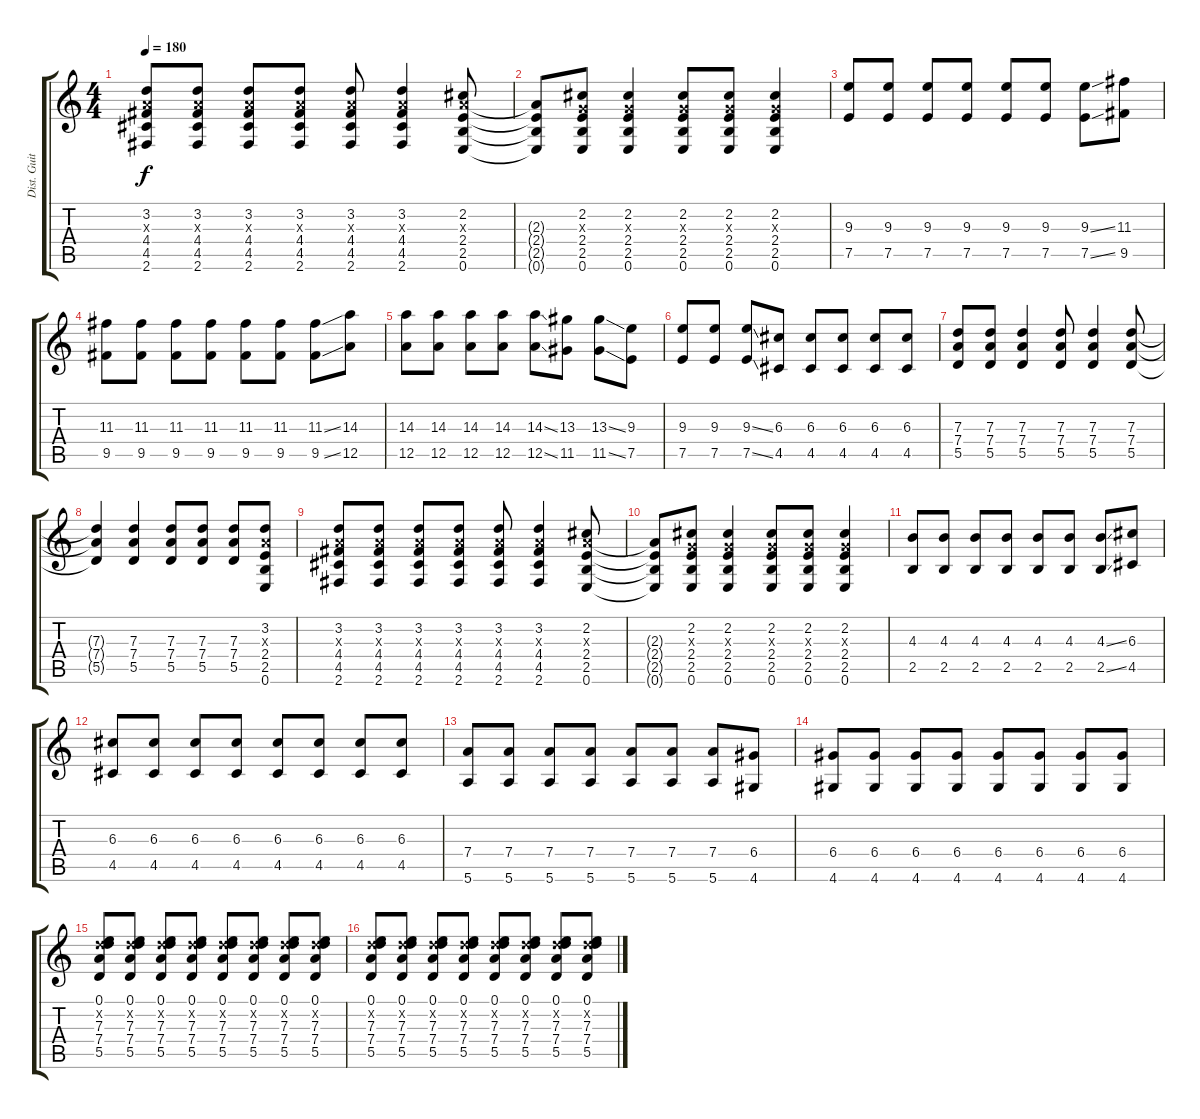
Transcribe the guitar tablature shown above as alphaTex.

\track ("Dist. Guitar" "Dist. Guit") {instrument overdrivenguitar}
\staff {score tabs}
\tuning (E4 B3 G3 D3 A2 E2) {hide}
\ts (4 4)
\tempo 180
\clef g2
\ks c
(3.2 2.3{x} 4.4 4.5 2.6).8{dy f} (3.2 2.3{x} 4.4 4.5 2.6).8 (3.2 2.3{x} 4.4 4.5 2.6).8 (3.2 2.3{x} 4.4 4.5 2.6).8 (3.2 2.3{x} 4.4 4.5 2.6).8 (3.2 2.3{x} 4.4 4.5 2.6).4 (2.2 2.3{x} 2.4 2.5 0.6).8 |
(2.3{t} 2.4{t} 2.5{t} 0.6{t}).8 (2.2 0.3{x} 2.4 2.5 0.6).8 (2.2 0.3{x} 2.4 2.5 0.6).4 (2.2 0.3{x} 2.4 2.5 0.6).8 (2.2 0.3{x} 2.4 2.5 0.6).8 (2.2 0.3{x} 2.4 2.5 0.6).4 |
(9.3 7.5).8 (9.3 7.5).8 (9.3 7.5).8 (9.3 7.5).8 (9.3 7.5).8 (9.3 7.5).8 (9.3{ss} 7.5{ss}).8 (11.3 9.5).8 |
(11.3 9.5).8 (11.3 9.5).8 (11.3 9.5).8 (11.3 9.5).8 (11.3 9.5).8 (11.3 9.5).8 (11.3{ss} 9.5{ss}).8 (14.3 12.5).8 |
(14.3 12.5).8 (14.3 12.5).8 (14.3 12.5).8 (14.3 12.5).8 (14.3{ss} 12.5{ss}).8 (13.3 11.5).8 (13.3{ss} 11.5{ss}).8 (9.3 7.5).8 |
(9.3 7.5).8 (9.3 7.5).8 (9.3{ss} 7.5{ss}).8 (6.3 4.5).8 (6.3 4.5).8 (6.3 4.5).8 (6.3 4.5).8 (6.3 4.5).8 |
(7.3 7.4 5.5).8 (7.3 7.4 5.5).8 (7.3 7.4 5.5).4 (7.3 7.4 5.5).8 (7.3 7.4 5.5).4 (7.3 7.4 5.5).8 |
(7.3{t} 7.4{t} 5.5{t}).4 (7.3 7.4 5.5).4 (7.3 7.4 5.5).8 (7.3 7.4 5.5).8 (7.3 7.4 5.5).8 (3.2 2.3{x} 2.4 2.5 0.6).8 |
(3.2 2.3{x} 4.4 4.5 2.6).8 (3.2 2.3{x} 4.4 4.5 2.6).8 (3.2 2.3{x} 4.4 4.5 2.6).8 (3.2 2.3{x} 4.4 4.5 2.6).8 (3.2 2.3{x} 4.4 4.5 2.6).8 (3.2 2.3{x} 4.4 4.5 2.6).4 (2.2 2.3{x} 2.4 2.5 0.6).8 |
(2.3{t} 2.4{t} 2.5{t} 0.6{t}).8 (2.2 0.3{x} 2.4 2.5 0.6).8 (2.2 0.3{x} 2.4 2.5 0.6).4 (2.2 0.3{x} 2.4 2.5 0.6).8 (2.2 0.3{x} 2.4 2.5 0.6).8 (2.2 0.3{x} 2.4 2.5 0.6).4 |
(4.3 2.5).8 (4.3 2.5).8 (4.3 2.5).8 (4.3 2.5).8 (4.3 2.5).8 (4.3 2.5).8 (4.3{ss} 2.5{ss}).8 (6.3 4.5).8 |
(6.3 4.5).8 (6.3 4.5).8 (6.3 4.5).8 (6.3 4.5).8 (6.3 4.5).8 (6.3 4.5).8 (6.3 4.5).8 (6.3 4.5).8 |
(7.4 5.6).8 (7.4 5.6).8 (7.4 5.6).8 (7.4 5.6).8 (7.4 5.6).8 (7.4 5.6).8 (7.4 5.6).8 (6.4 4.6).8 |
(6.4 4.6).8 (6.4 4.6).8 (6.4 4.6).8 (6.4 4.6).8 (6.4 4.6).8 (6.4 4.6).8 (6.4 4.6).8 (6.4 4.6).8 |
(0.1 3.2{x} 7.3 7.4 5.5).8 (0.1 3.2{x} 7.3 7.4 5.5).8 (0.1 3.2{x} 7.3 7.4 5.5).8 (0.1 3.2{x} 7.3 7.4 5.5).8 (0.1 3.2{x} 7.3 7.4 5.5).8 (0.1 3.2{x} 7.3 7.4 5.5).8 (0.1 3.2{x} 7.3 7.4 5.5).8 (0.1 3.2{x} 7.3 7.4 5.5).8 |
(0.1 3.2{x} 7.3 7.4 5.5).8 (0.1 3.2{x} 7.3 7.4 5.5).8 (0.1 3.2{x} 7.3 7.4 5.5).8 (0.1 3.2{x} 7.3 7.4 5.5).8 (0.1 3.2{x} 7.3 7.4 5.5).8 (0.1 3.2{x} 7.3 7.4 5.5).8 (0.1 3.2{x} 7.3 7.4 5.5).8 (0.1 3.2{x} 7.3 7.4 5.5).8
